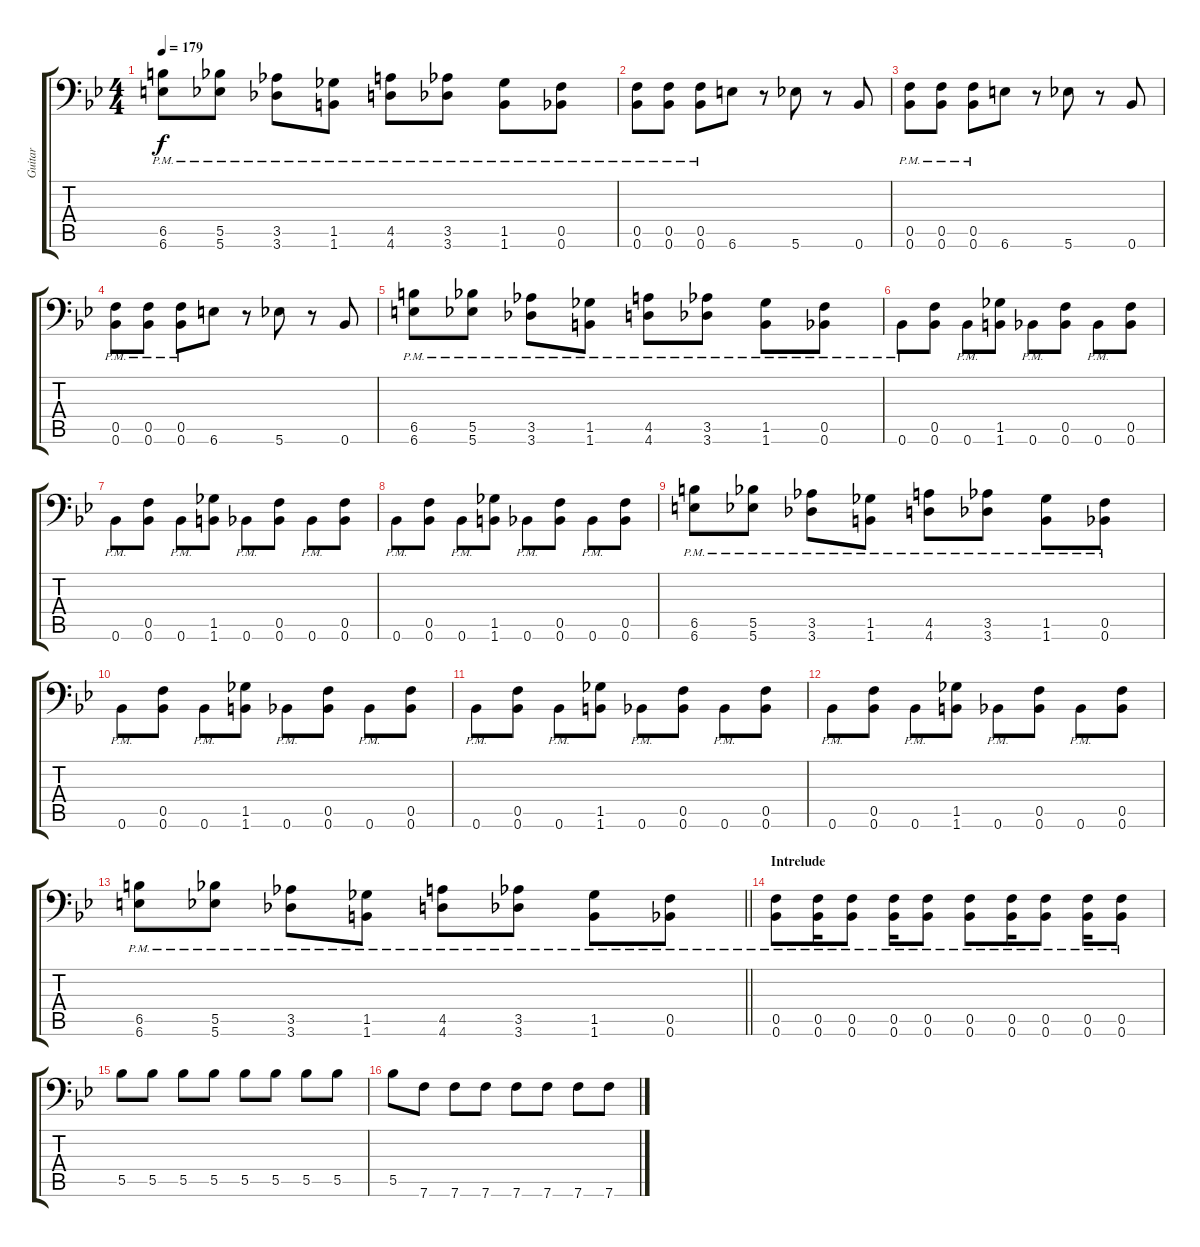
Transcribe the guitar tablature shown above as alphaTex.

\track ("Guitar" "Guitar") {instrument distortionguitar}
\staff {score tabs}
\tuning (C4 G3 Eb3 Bb2 F2 Bb1) {hide}
\ts (4 4)
\tempo 179
\clef f4
\ks bb
(6.5{pm} 6.6{pm}).8{dy f} (5.5{pm} 5.6{pm}).8 (3.5{pm} 3.6{pm}).8 (1.5{pm} 1.6{pm}).8 (4.5{pm} 4.6{pm}).8 (3.5{pm} 3.6{pm}).8 (1.5{pm} 1.6{pm}).8 (0.5{pm} 0.6{pm}).8 |
(0.5{pm} 0.6{pm}).8 (0.5{pm} 0.6{pm}).8 (0.5{pm} 0.6{pm}).8 6.6.8 r.8 5.6.8 r.8 0.6.8 |
(0.5{pm} 0.6{pm}).8 (0.5{pm} 0.6{pm}).8 (0.5{pm} 0.6{pm}).8 6.6.8 r.8 5.6.8 r.8 0.6.8 |
(0.5{pm} 0.6{pm}).8 (0.5{pm} 0.6{pm}).8 (0.5{pm} 0.6{pm}).8 6.6.8 r.8 5.6.8 r.8 0.6.8 |
(6.5{pm} 6.6{pm}).8 (5.5{pm} 5.6{pm}).8 (3.5{pm} 3.6{pm}).8 (1.5{pm} 1.6{pm}).8 (4.5{pm} 4.6{pm}).8 (3.5{pm} 3.6{pm}).8 (1.5{pm} 1.6{pm}).8 (0.5{pm} 0.6{pm}).8 |
0.6{pm}.8 (0.5 0.6).8 0.6{pm}.8 (1.5 1.6).8 0.6{pm}.8 (0.5 0.6).8 0.6{pm}.8 (0.5 0.6).8 |
0.6{pm}.8 (0.5 0.6).8 0.6{pm}.8 (1.5 1.6).8 0.6{pm}.8 (0.5 0.6).8 0.6{pm}.8 (0.5 0.6).8 |
0.6{pm}.8 (0.5 0.6).8 0.6{pm}.8 (1.5 1.6).8 0.6{pm}.8 (0.5 0.6).8 0.6{pm}.8 (0.5 0.6).8 |
(6.5{pm} 6.6{pm}).8 (5.5{pm} 5.6{pm}).8 (3.5{pm} 3.6{pm}).8 (1.5{pm} 1.6{pm}).8 (4.5{pm} 4.6{pm}).8 (3.5{pm} 3.6{pm}).8 (1.5{pm} 1.6{pm}).8 (0.5{pm} 0.6{pm}).8 |
0.6{pm}.8 (0.5 0.6).8 0.6{pm}.8 (1.5 1.6).8 0.6{pm}.8 (0.5 0.6).8 0.6{pm}.8 (0.5 0.6).8 |
0.6{pm}.8 (0.5 0.6).8 0.6{pm}.8 (1.5 1.6).8 0.6{pm}.8 (0.5 0.6).8 0.6{pm}.8 (0.5 0.6).8 |
0.6{pm}.8 (0.5 0.6).8 0.6{pm}.8 (1.5 1.6).8 0.6{pm}.8 (0.5 0.6).8 0.6{pm}.8 (0.5 0.6).8 |
\barLineRight lightlight
(6.5{pm} 6.6{pm}).8 (5.5{pm} 5.6{pm}).8 (3.5{pm} 3.6{pm}).8 (1.5{pm} 1.6{pm}).8 (4.5{pm} 4.6{pm}).8 (3.5{pm} 3.6{pm}).8 (1.5{pm} 1.6{pm}).8 (0.5{pm} 0.6{pm}).8 |
\section ("" "Intrelude")
(0.5{pm} 0.6{pm}).8 (0.5{pm} 0.6{pm}).16 (0.5{pm} 0.6{pm}).8 (0.5{pm} 0.6{pm}).16 (0.5{pm} 0.6{pm}).8 (0.5{pm} 0.6{pm}).8 (0.5{pm} 0.6{pm}).16 (0.5{pm} 0.6{pm}).8 (0.5{pm} 0.6{pm}).16 (0.5{pm} 0.6{pm}).8 |
5.5.8{volume 8 instrument overdrivenguitar} 5.5.8 5.5.8 5.5.8 5.5.8 5.5.8 5.5.8 5.5.8 |
5.5.8 7.6.8 7.6.8 7.6.8 7.6.8 7.6.8 7.6.8 7.6.8
